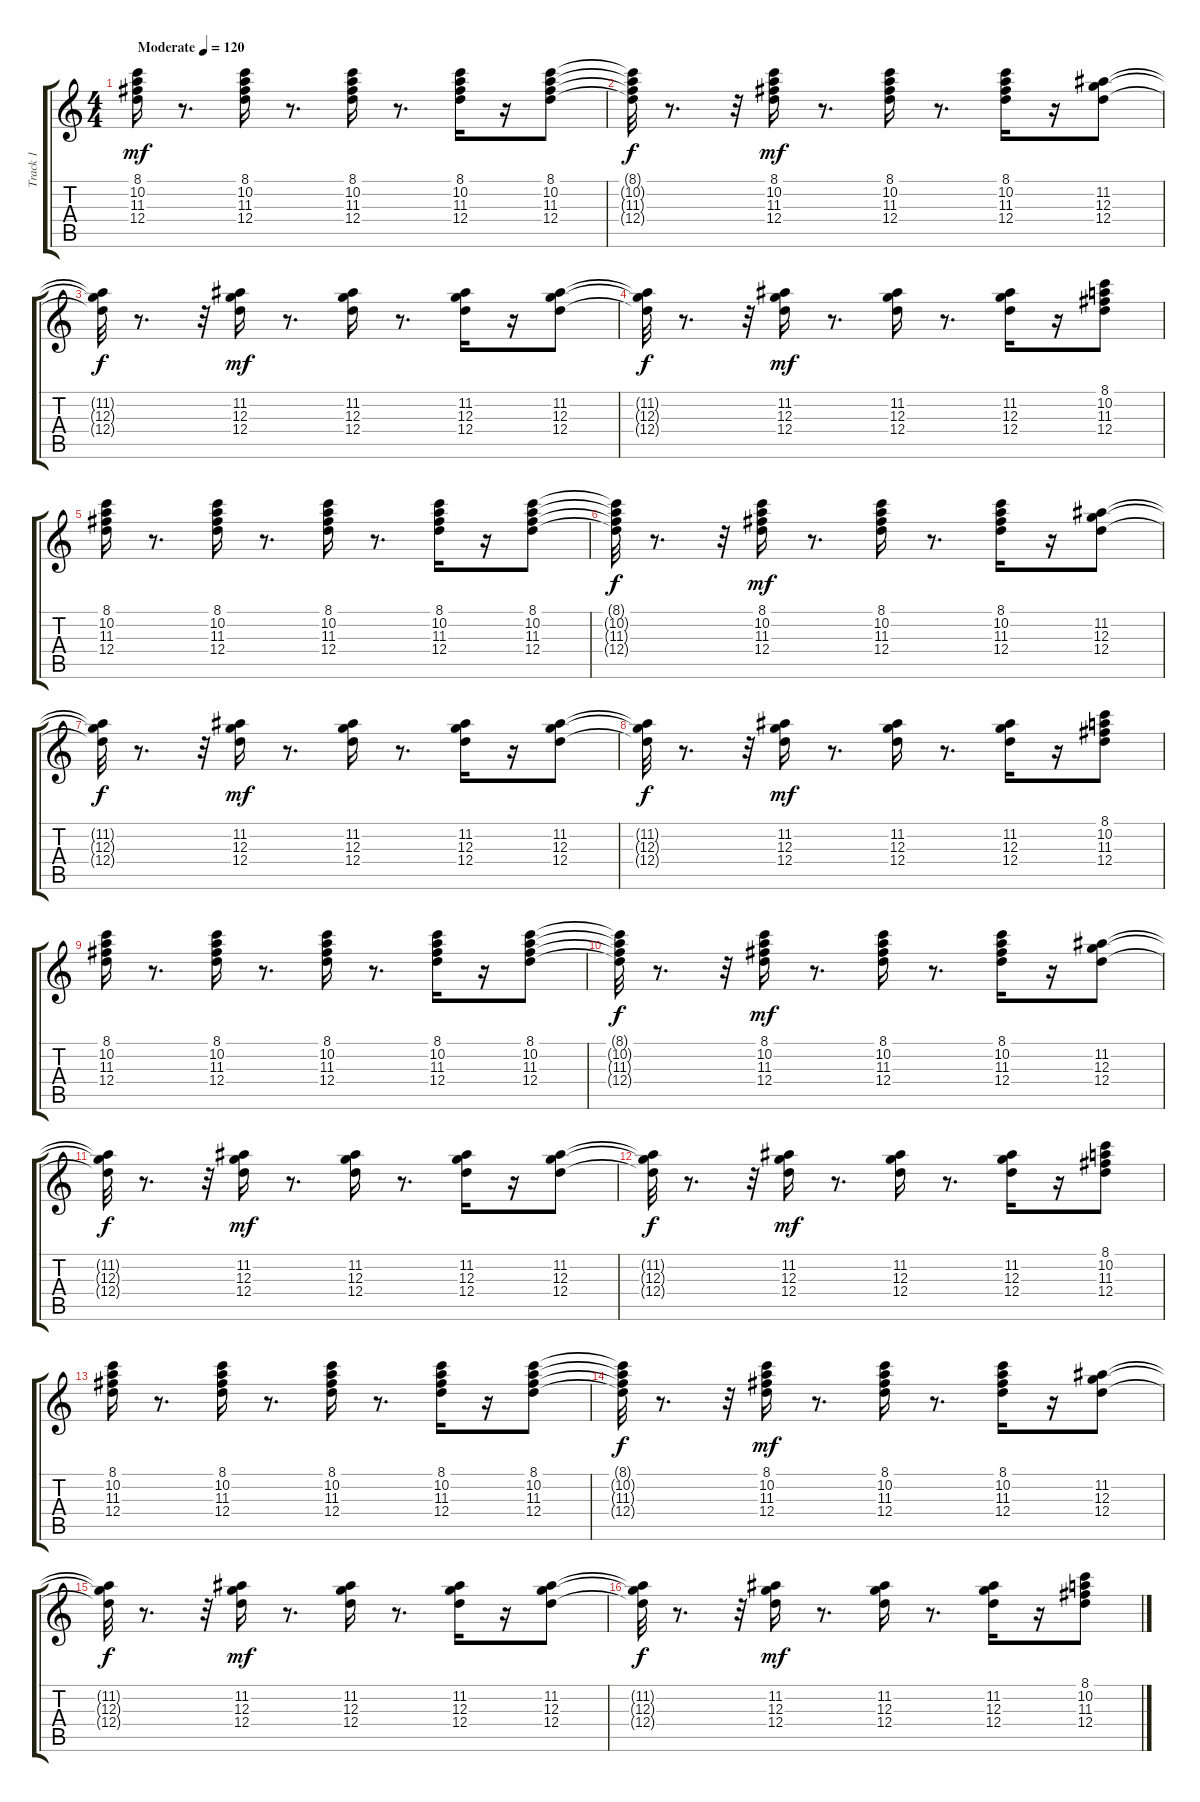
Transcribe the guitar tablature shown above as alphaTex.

\track ("Track 1" "Track 1") {instrument acousticguitarsteel}
\staff {score tabs}
\tuning (E4 B3 G3 D3 A2 E2) {hide}
\ts (4 4)
\tempo (120 "Moderate")
\clef g2
\ks c
(8.1 10.2 11.3 12.4).16{dy mf instrument acousticguitarsteel} r.8{d} (8.1 10.2 11.3 12.4).16 r.8{d} (8.1 10.2 11.3 12.4).16 r.8{d} (8.1 10.2 11.3 12.4).16 r.16 (8.1 10.2 11.3 12.4).8 |
(8.1{t} 10.2{t} 11.3{t} 12.4{t}).32{dy f} r.8{d} r.32 (8.1 10.2 11.3 12.4).16{dy mf} r.8{d} (8.1 10.2 11.3 12.4).16 r.8{d} (8.1 10.2 11.3 12.4).16 r.16 (11.2 12.3 12.4).8 |
(11.2{t} 12.3{t} 12.4{t}).32{dy f} r.8{d} r.32 (11.2 12.3 12.4).16{dy mf} r.8{d} (11.2 12.3 12.4).16 r.8{d} (11.2 12.3 12.4).16 r.16 (11.2 12.3 12.4).8 |
(11.2{t} 12.3{t} 12.4{t}).32{dy f} r.8{d} r.32 (11.2 12.3 12.4).16{dy mf} r.8{d} (11.2 12.3 12.4).16 r.8{d} (11.2 12.3 12.4).16 r.16 (8.1 10.2 11.3 12.4).8 |
(8.1 10.2 11.3 12.4).16 r.8{d} (8.1 10.2 11.3 12.4).16 r.8{d} (8.1 10.2 11.3 12.4).16 r.8{d} (8.1 10.2 11.3 12.4).16 r.16 (8.1 10.2 11.3 12.4).8 |
(8.1{t} 10.2{t} 11.3{t} 12.4{t}).32{dy f} r.8{d} r.32 (8.1 10.2 11.3 12.4).16{dy mf} r.8{d} (8.1 10.2 11.3 12.4).16 r.8{d} (8.1 10.2 11.3 12.4).16 r.16 (11.2 12.3 12.4).8 |
(11.2{t} 12.3{t} 12.4{t}).32{dy f} r.8{d} r.32 (11.2 12.3 12.4).16{dy mf} r.8{d} (11.2 12.3 12.4).16 r.8{d} (11.2 12.3 12.4).16 r.16 (11.2 12.3 12.4).8 |
(11.2{t} 12.3{t} 12.4{t}).32{dy f} r.8{d} r.32 (11.2 12.3 12.4).16{dy mf} r.8{d} (11.2 12.3 12.4).16 r.8{d} (11.2 12.3 12.4).16 r.16 (8.1 10.2 11.3 12.4).8 |
(8.1 10.2 11.3 12.4).16 r.8{d} (8.1 10.2 11.3 12.4).16 r.8{d} (8.1 10.2 11.3 12.4).16 r.8{d} (8.1 10.2 11.3 12.4).16 r.16 (8.1 10.2 11.3 12.4).8 |
(8.1{t} 10.2{t} 11.3{t} 12.4{t}).32{dy f} r.8{d} r.32 (8.1 10.2 11.3 12.4).16{dy mf} r.8{d} (8.1 10.2 11.3 12.4).16 r.8{d} (8.1 10.2 11.3 12.4).16 r.16 (11.2 12.3 12.4).8 |
(11.2{t} 12.3{t} 12.4{t}).32{dy f} r.8{d} r.32 (11.2 12.3 12.4).16{dy mf} r.8{d} (11.2 12.3 12.4).16 r.8{d} (11.2 12.3 12.4).16 r.16 (11.2 12.3 12.4).8 |
(11.2{t} 12.3{t} 12.4{t}).32{dy f} r.8{d} r.32 (11.2 12.3 12.4).16{dy mf} r.8{d} (11.2 12.3 12.4).16 r.8{d} (11.2 12.3 12.4).16 r.16 (8.1 10.2 11.3 12.4).8 |
(8.1 10.2 11.3 12.4).16 r.8{d} (8.1 10.2 11.3 12.4).16 r.8{d} (8.1 10.2 11.3 12.4).16 r.8{d} (8.1 10.2 11.3 12.4).16 r.16 (8.1 10.2 11.3 12.4).8 |
(8.1{t} 10.2{t} 11.3{t} 12.4{t}).32{dy f} r.8{d} r.32 (8.1 10.2 11.3 12.4).16{dy mf} r.8{d} (8.1 10.2 11.3 12.4).16 r.8{d} (8.1 10.2 11.3 12.4).16 r.16 (11.2 12.3 12.4).8 |
(11.2{t} 12.3{t} 12.4{t}).32{dy f} r.8{d} r.32 (11.2 12.3 12.4).16{dy mf} r.8{d} (11.2 12.3 12.4).16 r.8{d} (11.2 12.3 12.4).16 r.16 (11.2 12.3 12.4).8 |
(11.2{t} 12.3{t} 12.4{t}).32{dy f} r.8{d} r.32 (11.2 12.3 12.4).16{dy mf} r.8{d} (11.2 12.3 12.4).16 r.8{d} (11.2 12.3 12.4).16 r.16 (8.1 10.2 11.3 12.4).8
